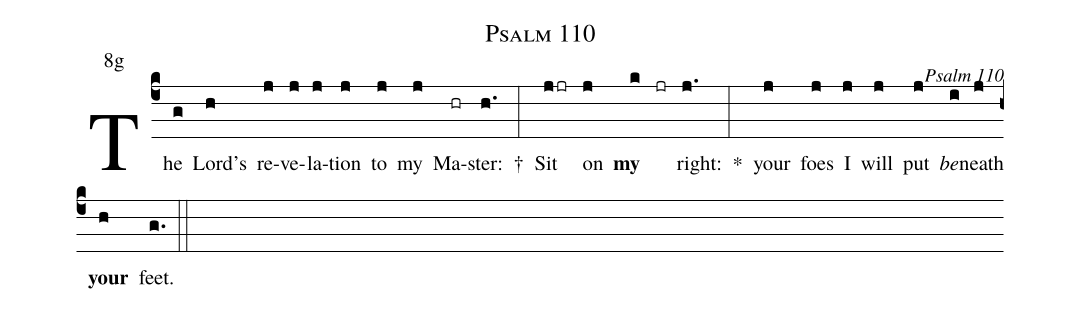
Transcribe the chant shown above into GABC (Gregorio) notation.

name:Psalm 110;
annotation:8g;
mode:8;
commentary:Psalm 110;
%%
(c4)The(g) Lord’s(h) re(j)ve(j)la(j)tion(j) to(j) my(j) Ma(hr)ster:(h.) †(:)
Sit(jjr) on(j) <b>my</b>(k) (jr) right:(j.) *(:)
your(j) foes(j) I(j) will(j) put(j) <i>be</i>(i)neath(j) <b>your</b>(h) feet.(g.) (::)
